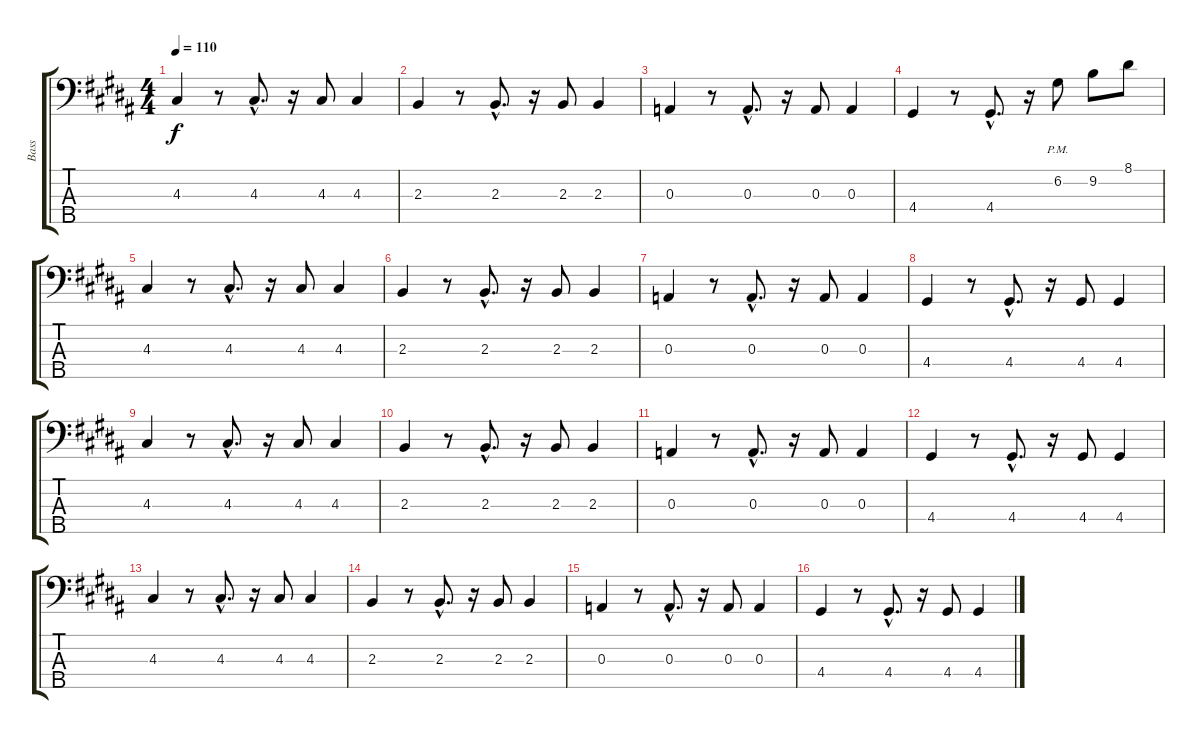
\track ("Bass" "Bass") {instrument electricbassfinger}
\staff {score tabs}
\tuning (G2 D2 A1 E1 B0) {hide}
\ts (4 4)
\section ("" "")
\tempo 110
\clef f4
\ks b
4.3.4{dy f} r.8 4.3{hac}.8{d} r.16 4.3.8 4.3.4 |
2.3.4 r.8 2.3{hac}.8{d} r.16 2.3.8 2.3.4 |
0.3.4 r.8 0.3{hac}.8{d} r.16 0.3.8 0.3.4 |
4.4.4 r.8 4.4{hac}.8{d} r.16 6.2{pm}.8 9.2.8 8.1.8 |
4.3.4 r.8 4.3{hac}.8{d} r.16 4.3.8 4.3.4 |
2.3.4 r.8 2.3{hac}.8{d} r.16 2.3.8 2.3.4 |
0.3.4 r.8 0.3{hac}.8{d} r.16 0.3.8 0.3.4 |
4.4.4 r.8 4.4{hac}.8{d} r.16 4.4.8 4.4.4 |
4.3.4 r.8 4.3{hac}.8{d} r.16 4.3.8 4.3.4 |
2.3.4 r.8 2.3{hac}.8{d} r.16 2.3.8 2.3.4 |
0.3.4 r.8 0.3{hac}.8{d} r.16 0.3.8 0.3.4 |
4.4.4 r.8 4.4{hac}.8{d} r.16 4.4.8 4.4.4 |
4.3.4 r.8 4.3{hac}.8{d} r.16 4.3.8 4.3.4 |
2.3.4 r.8 2.3{hac}.8{d} r.16 2.3.8 2.3.4 |
0.3.4 r.8 0.3{hac}.8{d} r.16 0.3.8 0.3.4 |
4.4.4 r.8 4.4{hac}.8{d} r.16 4.4.8 4.4.4
